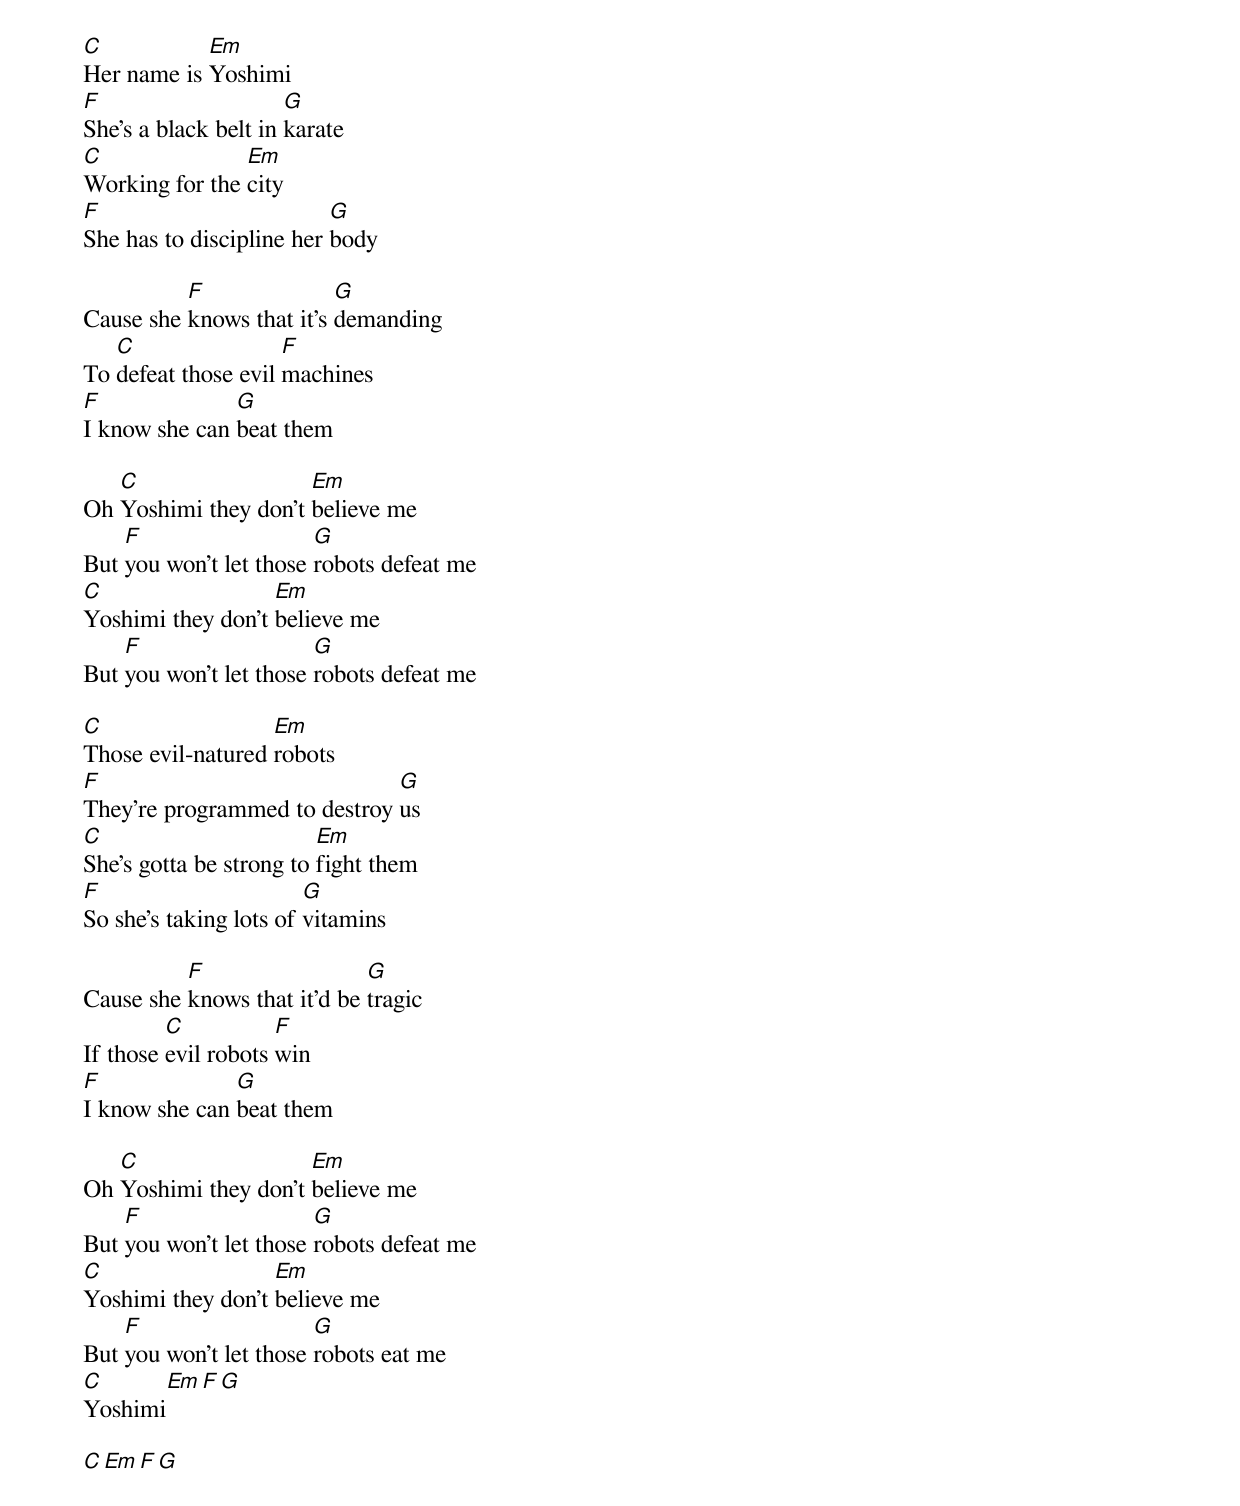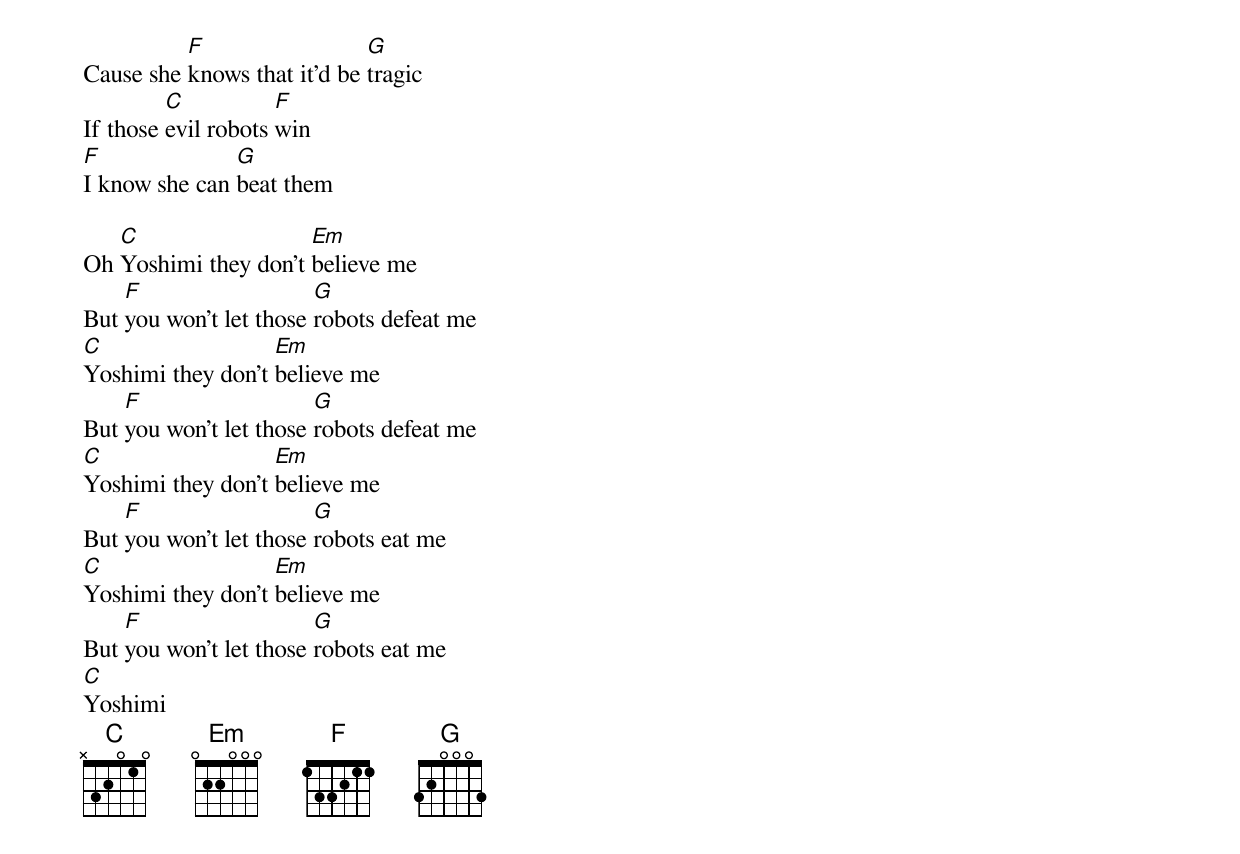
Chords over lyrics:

C           Em
Her name is Yoshimi
F                     G
She's a black belt in karate
C               Em
Working for the city
F                         G
She has to discipline her body

          F               G
Cause she knows that it's demanding
   C                 F
To defeat those evil machines
F              G
I know she can beat them

   C                  Em
Oh Yoshimi they don't believe me
    F                   G
But you won't let those robots defeat me
C                  Em
Yoshimi they don't believe me
    F                   G
But you won't let those robots defeat me

C                  Em
Those evil-natured robots
F                             G
They're programmed to destroy us
C                        Em
She's gotta be strong to fight them
F                       G
So she's taking lots of vitamins

          F                  G
Cause she knows that it'd be tragic
         C           F
If those evil robots win
F              G
I know she can beat them

   C                  Em
Oh Yoshimi they don't believe me
    F                   G
But you won't let those robots defeat me
C                  Em
Yoshimi they don't believe me
    F                   G
But you won't let those robots eat me
C      Em F G
Yoshimi

C Em F G

          F                  G
Cause she knows that it'd be tragic
         C           F
If those evil robots win
F              G
I know she can beat them

   C                  Em
Oh Yoshimi they don't believe me
    F                   G
But you won't let those robots defeat me
C                  Em
Yoshimi they don't believe me
    F                   G
But you won't let those robots defeat me
C                  Em
Yoshimi they don't believe me
    F                   G
But you won't let those robots eat me
C                  Em
Yoshimi they don't believe me
    F                   G
But you won't let those robots eat me
C
Yoshimi
